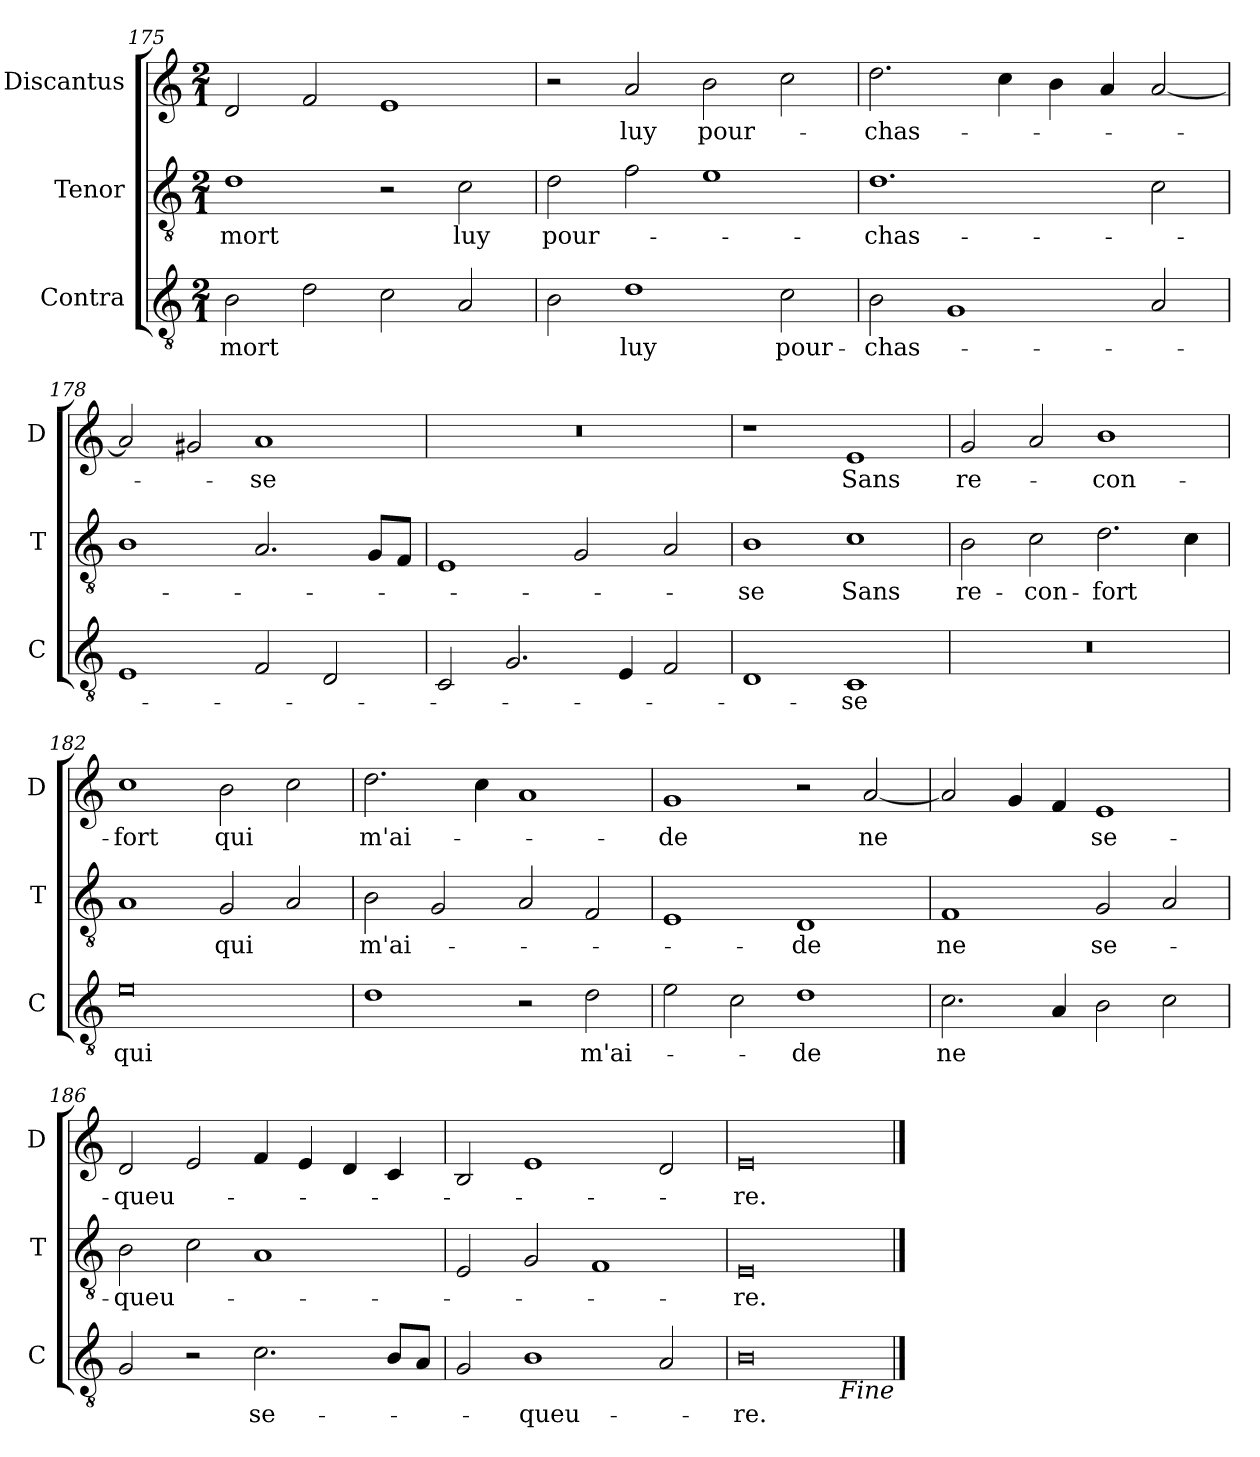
**kern	**text	**kern	**text	**kern	**text
*part3	*part3	*part2	*part2	*part1	*part1
*staff3	*staff3	*staff2	*staff2	*staff1	*staff1
*I"Contra	*	*I"Tenor	*	*I"Discantus	*
*I'C	*	*I'T	*	*I'D	*
*clefGv2	*	*clefGv2	*	*clefG2	*
*k[]	*	*k[]	*	*k[]	*
*M2/1	*	*M2/1	*	*M2/1	*
=175	=175	=175	=175	=175	=175
2B	mort	1d	mort	2d	.
2d	.	.	.	2f	.
2c	.	2r	.	1e	.
2A	.	2c	luy	.	.
=176	=176	=176	=176	=176	=176
2B	.	2d	pour-	2r	.
1d	luy	2f	.	2a	luy
.	.	1e	.	2b	pour-
2c	pour-	.	.	2cc	.
=177	=177	=177	=177	=177	=177
2B	-chas-	1.d	-chas-	2.dd	-chas-
1G	.	.	.	.	.
.	.	.	.	4cc	.
.	.	.	.	4b	.
.	.	.	.	4a	.
2A	.	2c	.	[2a	.
=178	=178	=178	=178	=178	=178
1E	.	1B	.	2a]	.
.	.	.	.	2g#X	.
2F	.	2.A	.	1a	-se
2D	.	.	.	.	.
.	.	8GL	.	.	.
.	.	8FJ	.	.	.
=179	=179	=179	=179	=179	=179
2C	.	1E	.	0r	.
2.G	.	.	.	.	.
.	.	2G	.	.	.
4E	.	.	.	.	.
2F	.	2A	.	.	.
=180	=180	=180	=180	=180	=180
1D	.	1B	-se	1r	.
1C	-se	1c	Sans	1e	Sans
=181	=181	=181	=181	=181	=181
0r	.	2B	re-	2g	re-
.	.	2c	-con-	2a	.
.	.	2.d	-fort	1b	-con-
.	.	4c	.	.	.
=182	=182	=182	=182	=182	=182
0e	qui	1A	.	1cc	-fort
.	.	2G	qui	2b	qui
.	.	2A	.	2cc	.
=183	=183	=183	=183	=183	=183
1d	.	2B	m'ai-	2.dd	m'ai-
.	.	2G	.	.	.
.	.	.	.	4cc	.
2r	.	2A	.	1a	.
2d	m'ai-	2F	.	.	.
=184	=184	=184	=184	=184	=184
2e	.	1E	.	1g	-de
2c	.	.	.	.	.
1d	-de	1D	-de	2r	.
.	.	.	.	[2a	ne
=185	=185	=185	=185	=185	=185
2.c	ne	1F	ne	2a]	.
.	.	.	.	4g	.
4A	.	.	.	4f	.
2B	.	2G	se-	1e	se-
2c	.	2A	.	.	.
=186	=186	=186	=186	=186	=186
2G	.	2B	-queu-	2d	-queu-
2r	.	2c	.	2e	.
2.c	se-	1A	.	4f	.
.	.	.	.	4e	.
.	.	.	.	4d	.
8BL	.	.	.	4c	.
8AJ	.	.	.	.	.
=187	=187	=187	=187	=187	=187
2G	.	2E	.	2B	.
1B	-queu-	2G	.	1e	.
.	.	1F	.	.	.
2A	.	.	.	2d	.
=188	=188	=188	=188	=188	=188
0B	-re.	0E	-re.	0e	-re.
!LO:TX:b:i:rj:t=Fine	!	!	!	!	!
==	==	==	==	==	==
*-	*-	*-	*-	*-	*-
